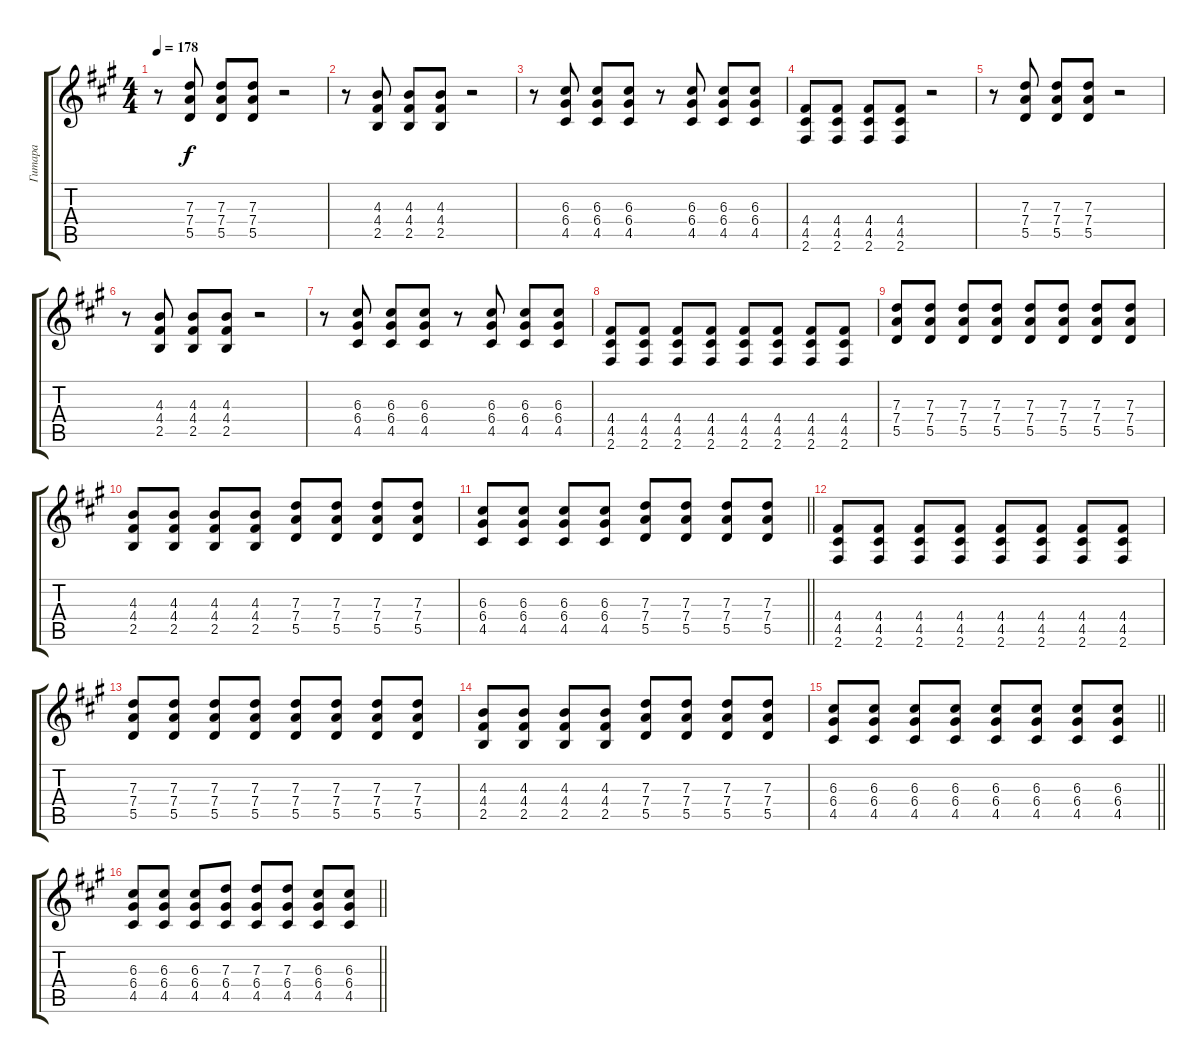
\track ("Гитара" "Гитара") {instrument distortionguitar}
\staff {score tabs}
\tuning (E4 B3 G3 D3 A2 E2) {hide}
\ts (4 4)
\tempo 178
\clef g2
\ks f#minor
r.8{dy f} (7.3 7.4 5.5).8 (7.3 7.4 5.5).8 (7.3 7.4 5.5).8 r.2 |
r.8 (4.3 4.4 2.5).8 (4.3 4.4 2.5).8 (4.3 4.4 2.5).8 r.2 |
r.8 (6.3 6.4 4.5).8 (6.3 6.4 4.5).8 (6.3 6.4 4.5).8 r.8 (6.3 6.4 4.5).8 (6.3 6.4 4.5).8 (6.3 6.4 4.5).8 |
(4.4 4.5 2.6).8 (4.4 4.5 2.6).8 (4.4 4.5 2.6).8 (4.4 4.5 2.6).8 r.2 |
r.8 (7.3 7.4 5.5).8 (7.3 7.4 5.5).8 (7.3 7.4 5.5).8 r.2 |
r.8 (4.3 4.4 2.5).8 (4.3 4.4 2.5).8 (4.3 4.4 2.5).8 r.2 |
r.8 (6.3 6.4 4.5).8 (6.3 6.4 4.5).8 (6.3 6.4 4.5).8 r.8 (6.3 6.4 4.5).8 (6.3 6.4 4.5).8 (6.3 6.4 4.5).8 |
(4.4 4.5 2.6).8 (4.4 4.5 2.6).8 (4.4 4.5 2.6).8 (4.4 4.5 2.6).8 (4.4 4.5 2.6).8 (4.4 4.5 2.6).8 (4.4 4.5 2.6).8 (4.4 4.5 2.6).8 |
(7.3 7.4 5.5).8 (7.3 7.4 5.5).8 (7.3 7.4 5.5).8 (7.3 7.4 5.5).8 (7.3 7.4 5.5).8 (7.3 7.4 5.5).8 (7.3 7.4 5.5).8 (7.3 7.4 5.5).8 |
(4.3 4.4 2.5).8 (4.3 4.4 2.5).8 (4.3 4.4 2.5).8 (4.3 4.4 2.5).8 (7.3 7.4 5.5).8 (7.3 7.4 5.5).8 (7.3 7.4 5.5).8 (7.3 7.4 5.5).8 |
\barLineRight lightlight
(6.3 6.4 4.5).8 (6.3 6.4 4.5).8 (6.3 6.4 4.5).8 (6.3 6.4 4.5).8 (7.3 7.4 5.5).8 (7.3 7.4 5.5).8 (7.3 7.4 5.5).8 (7.3 7.4 5.5).8 |
(4.4 4.5 2.6).8 (4.4 4.5 2.6).8 (4.4 4.5 2.6).8 (4.4 4.5 2.6).8 (4.4 4.5 2.6).8 (4.4 4.5 2.6).8 (4.4 4.5 2.6).8 (4.4 4.5 2.6).8 |
(7.3 7.4 5.5).8 (7.3 7.4 5.5).8 (7.3 7.4 5.5).8 (7.3 7.4 5.5).8 (7.3 7.4 5.5).8 (7.3 7.4 5.5).8 (7.3 7.4 5.5).8 (7.3 7.4 5.5).8 |
(4.3 4.4 2.5).8 (4.3 4.4 2.5).8 (4.3 4.4 2.5).8 (4.3 4.4 2.5).8 (7.3 7.4 5.5).8 (7.3 7.4 5.5).8 (7.3 7.4 5.5).8 (7.3 7.4 5.5).8 |
\barLineRight lightlight
(6.3 6.4 4.5).8 (6.3 6.4 4.5).8 (6.3 6.4 4.5).8 (6.3 6.4 4.5).8 (6.3 6.4 4.5).8 (6.3 6.4 4.5).8 (6.3 6.4 4.5).8 (6.3 6.4 4.5).8 |
\barLineRight lightlight
(6.3 6.4 4.5).8 (6.3 6.4 4.5).8 (6.3 6.4 4.5).8 (7.3 6.4 4.5).8 (7.3 6.4 4.5).8 (7.3 6.4 4.5).8 (6.3 6.4 4.5).8 (6.3 6.4 4.5).8
